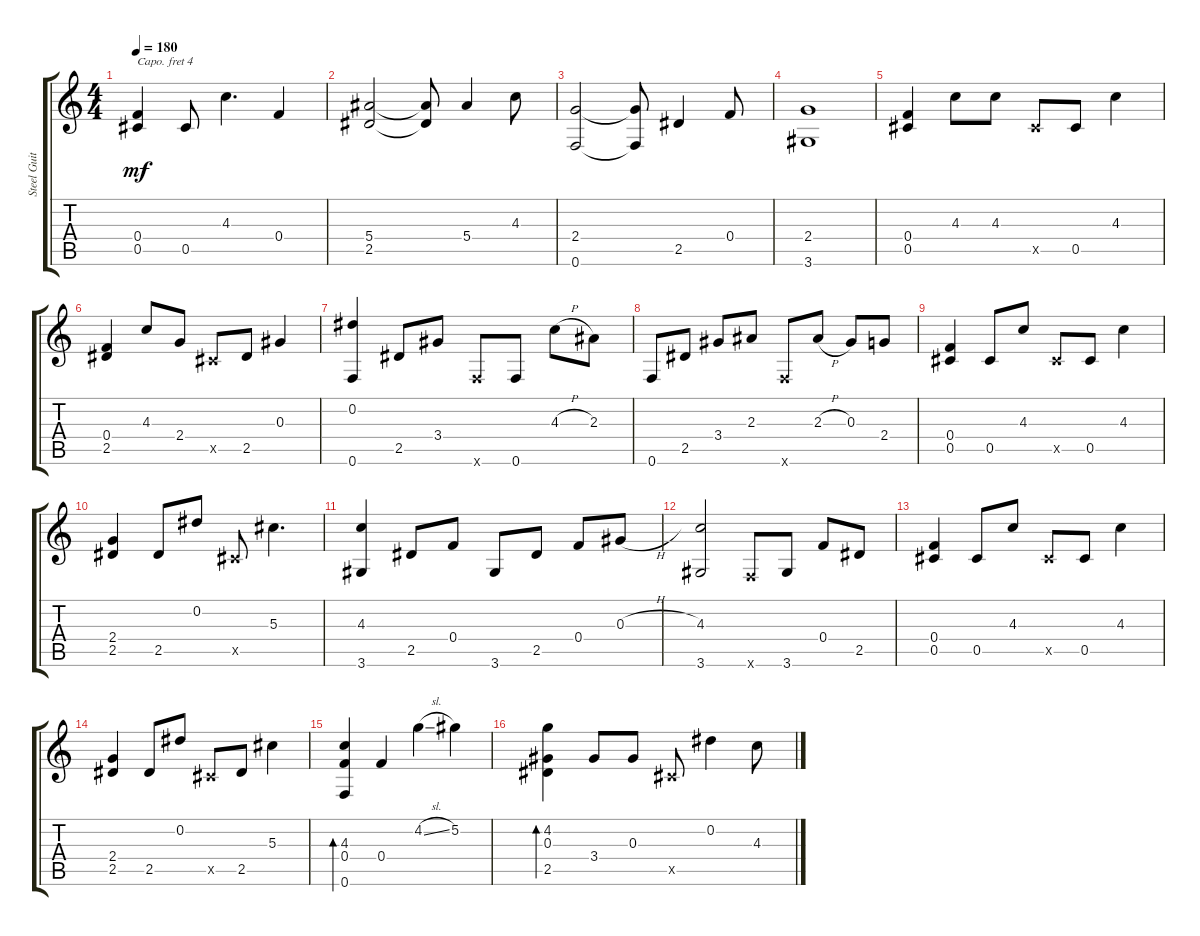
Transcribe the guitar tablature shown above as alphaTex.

\track ("Steel Guitar" "Steel Guit") {instrument acousticguitarsteel}
\staff {score tabs}
\capo 4
\tuning (E4 B3 E3 Db3 A2 Db2) {hide}
\ts (4 4)
\tempo 180
\clef g2
\ks c
(0.4 0.5).4{dy mf} 0.5.8 4.3.4{d} 0.4.4 |
(5.4 2.5).2 (5.4{t} 2.5{t}).8 5.4.4 4.3.8 |
(2.4 0.6).2 (2.4{t} 0.6{t}).8 2.5.4 0.4.8 |
(2.4 3.6).1 |
(0.4 0.5).4 4.3.8 4.3.8 0.5{x}.8 0.5.8 4.3.4 |
(0.4 2.5).4 4.3.8 2.4.8 0.5{x}.8 2.5.8 0.3.4 |
(0.2 0.6).4 2.5.8 3.4.8 0.6{x}.8 0.6.8 4.3{h}.8 2.3.8 |
0.6.8 2.5.8 3.4.8 2.3.8 0.6{x}.8 2.3{h}.8 0.3.8 2.4.8 |
(0.4 0.5).4 0.5.8 4.3.8 0.5{x}.8 0.5.8 4.3.4 |
(2.4 2.5).4 2.5.8 0.2.8 0.5{x}.8 5.3.4{d} |
(4.3 3.6).4 2.5.8 0.4.8 3.6.8 2.5.8 0.4.8 0.3{h}.8 |
(4.3 3.6).2 0.6{x}.8 3.6.8 0.4.8 2.5.8 |
(0.4 0.5).4 0.5.8 4.3.8 0.5{x}.8 0.5.8 4.3.4 |
(2.4 2.5).4 2.5.8 0.2.8 0.5{x}.8 2.5.8 5.3.4 |
(4.3 0.4 0.6).4{bd 120} 0.4.4 4.2{sl}.4 5.2.4 |
(4.2 0.3 2.5).4{bd 120} 3.4.8 0.3.8 0.5{x}.8 0.2.4 4.3.8
